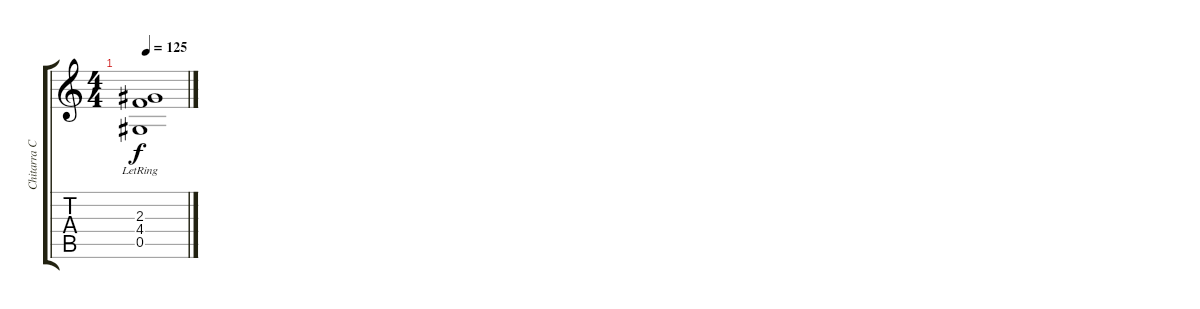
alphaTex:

\track ("Chitarra Classica" "Chitarra C") {instrument acousticguitarsteel}
\staff {score tabs}
\tuning (Eb4 Bb3 Gb3 Db3 Ab2 Eb2) {hide}
\ts (4 4)
\tempo 125
\clef g2
\ks c
(2.3{lr} 4.4{lr} 0.5{lr}).1{dy f}
